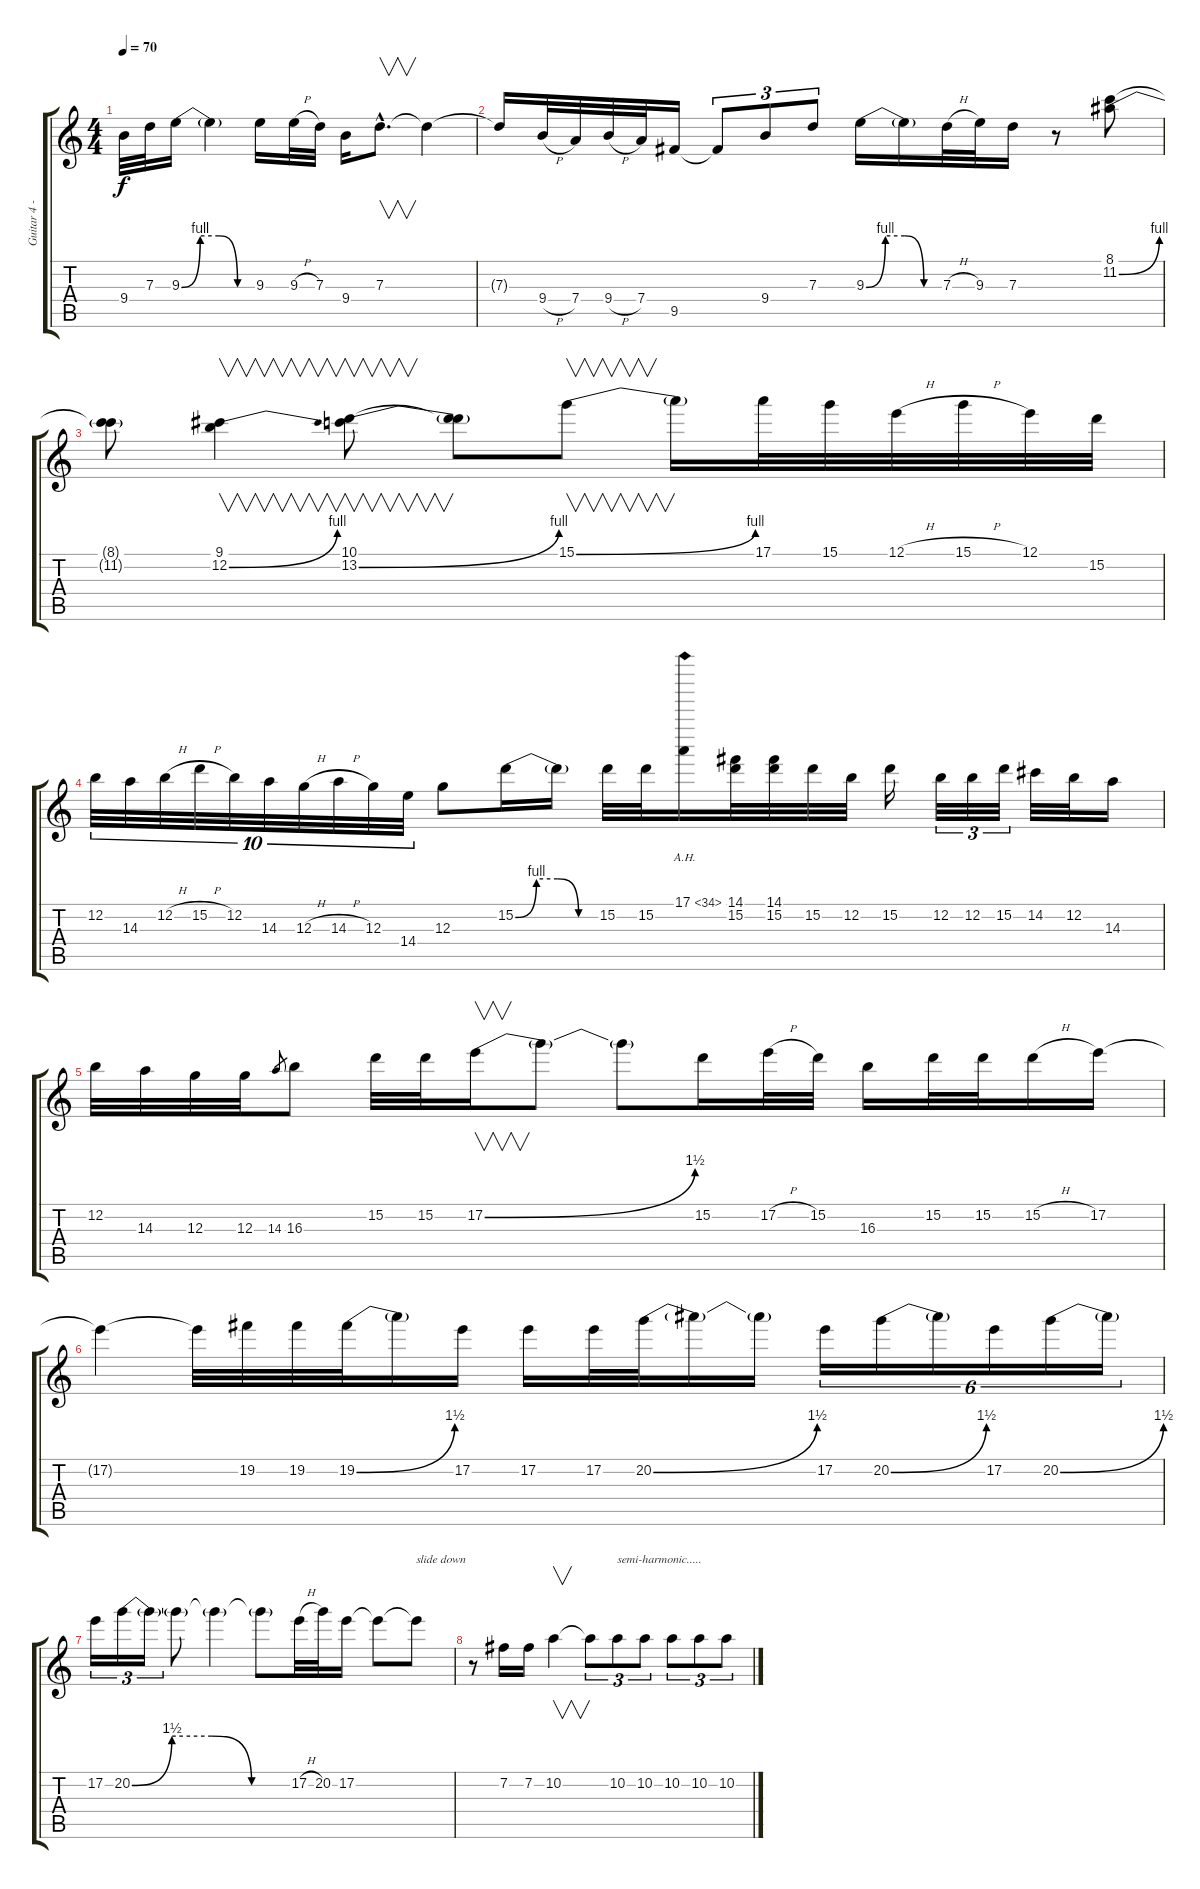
\track ("Guitar 4 - wah/wah" "Guitar 4 -") {instrument distortionguitar}
\staff {score tabs}
\tuning (E4 B3 G3 D3 A2 E2) {hide}
\ts (4 4)
\tempo 70
\clef g2
\ks c
9.4.32{dy f} 7.3.32 9.3{be (custom 0 0 15 4 30 4 45 0 60 0)}.16 9.3{t}.4 9.3.16 9.3{h}.32 7.3.32 9.4.16 7.3{hac}.8{v d} 7.3{t}.4 |
7.3{t}.16 9.4{h}.32 7.4.32 9.4{h}.32 7.4.32 9.5.16 9.5{t}.8{tu (3 2)} 9.4.8{tu (3 2)} 7.3.8{tu (3 2)} 9.3{be (custom 0 0 15 4 30 4 45 0 60 0)}.16 9.3{t}.16 7.3{h}.32 9.3.32 7.3.16 r.8 (8.1 11.2{be (bend 0 0 60 4)}).8 |
(8.1{t} 11.2{t}).8 (9.1 12.2{be (bend 0 0 60 4)}).4{v} (10.1 13.2{be (bend 0 0 60 4)}).8{v} (10.1{t} 13.2{t}).8 15.1{be (bend 0 0 60 4)}.8{v} 15.1{t}.16 17.1.32 15.1.32 12.1{h}.32 15.1{h}.32 12.1.32 15.2.32 |
12.2.32{tu (10 8)} 14.3.32{tu (10 8)} 12.2{h}.32{tu (10 8)} 15.2{h}.32{tu (10 8)} 12.2.32{tu (10 8)} 14.3.32{tu (10 8)} 12.3{h}.32{tu (10 8)} 14.3{h}.32{tu (10 8)} 12.3.32{tu (10 8)} 14.4.32{tu (10 8)} 12.3.8 15.2{be (custom 0 0 15 4 30 4 45 0 60 0)}.16 15.2{t}.16 15.2.32 15.2.32 17.1{ah 17}.16 (14.1 15.2).32 (14.1 15.2).32 15.2.32 12.2.32 15.2.16 12.2.32{tu (3 2)} 12.2.32{tu (3 2)} 15.2.32{tu (3 2)} 14.2.32 12.2.32 14.3.16 |
12.2.32 14.3.32 12.3.32 12.3.32 14.3.8{gr} 16.3.8 15.2.32 15.2.32 17.2{be (bend 0 0 60 6)}.16{v} 17.2{t}.8 17.2{t}.8 15.2.16 17.2{h}.32 15.2.32 16.3.16 15.2.32 15.2.32 15.2{h}.16 17.2.16 |
17.2{t}.4 17.2{t}.32 19.2.32 19.2.32 19.2{be (bend 0 0 60 6)}.32 19.2{t}.16 17.2.16 17.2.16 17.2.32 20.2{be (bend 0 0 60 6)}.32 20.2{t}.16 20.2{t}.16 17.2.16{tu (6 4)} 20.2{be (bend 0 0 60 6)}.16{tu (6 4)} 20.2{t}.16{tu (6 4)} 17.2.16{tu (6 4)} 20.2{be (bend 0 0 60 6)}.16{tu (6 4)} 20.2{t}.16{tu (6 4)} |
17.2.16{tu (3 2)} 20.2{be (custom 0 0 15 6 30 6 45 0 60 0)}.16{tu (3 2)} 20.2{t}.16{tu (3 2)} 20.2{t}.8 20.2{t}.4 20.2{t}.8 17.2{h}.32 20.2.32 17.2.16 17.2{t}.8 17.2{t}.8{txt "slide down"} |
r.8 7.2.16 7.2.16 10.2.4{v} 10.2{t}.8{tu (3 2)} 10.2.8{tu (3 2) txt "semi-harmonic....."} 10.2.8{tu (3 2)} 10.2.8{tu (3 2)} 10.2.8{tu (3 2)} 10.2.8{tu (3 2)}
